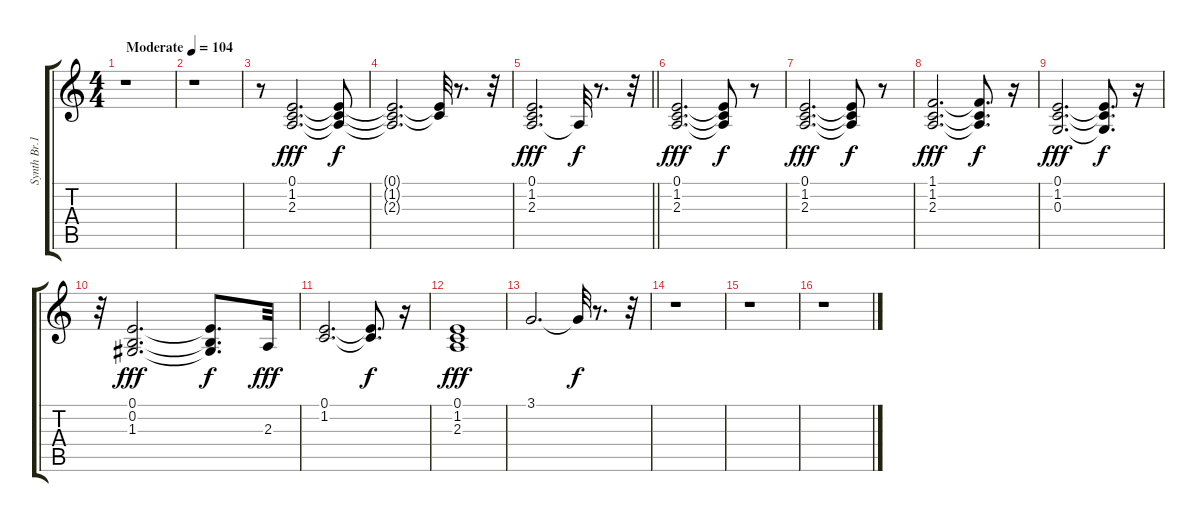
\track ("Synth Br.1" "Synth Br.1") {instrument synthbrass1}
\staff {score tabs}
\tuning (E4 B3 G3 D3 A2 E2) {hide}
\ts (4 4)
\tempo (104 "Moderate")
\clef g2
\ks c
r.1{dy fff instrument synthbrass1} |
r.1 |
r.8 (0.1 1.2 2.3).2{d} (0.1{t} 1.2{t} 2.3{t}).8{dy f} |
(0.1{t} 1.2{t} 2.3{t}).2{d} (0.1{t} 1.2{t}).32 r.8{d} r.32 |
\barLineRight lightlight
(0.1 1.2 2.3).2{d dy fff} 2.3{t}.32{dy f} r.8{d} r.32 |
(0.1 1.2 2.3).2{d dy fff} (0.1{t} 1.2{t} 2.3{t}).8{dy f} r.8 |
(0.1 1.2 2.3).2{d dy fff} (0.1{t} 1.2{t} 2.3{t}).8{dy f} r.8 |
(1.1 1.2 2.3).2{d dy fff} (1.1{t} 1.2{t} 2.3{t}).8{d dy f} r.16 |
(0.1 1.2 0.3).2{d dy fff} (0.1{t} 1.2{t} 0.3{t}).8{d dy f} r.16 |
r.32 (0.1 0.2 1.3).2{d dy fff} (0.1{t} 0.2{t} 1.3{t}).8{d dy f} 2.3.32{dy fff} |
(0.1 1.2).2{d} (0.1{t} 1.2{t}).8{d dy f} r.16 |
(0.1 1.2 2.3).1{dy fff} |
3.1.2{d} 3.1{t}.32{dy f} r.8{d} r.32 |
r.1 |
r.1 |
r.1
